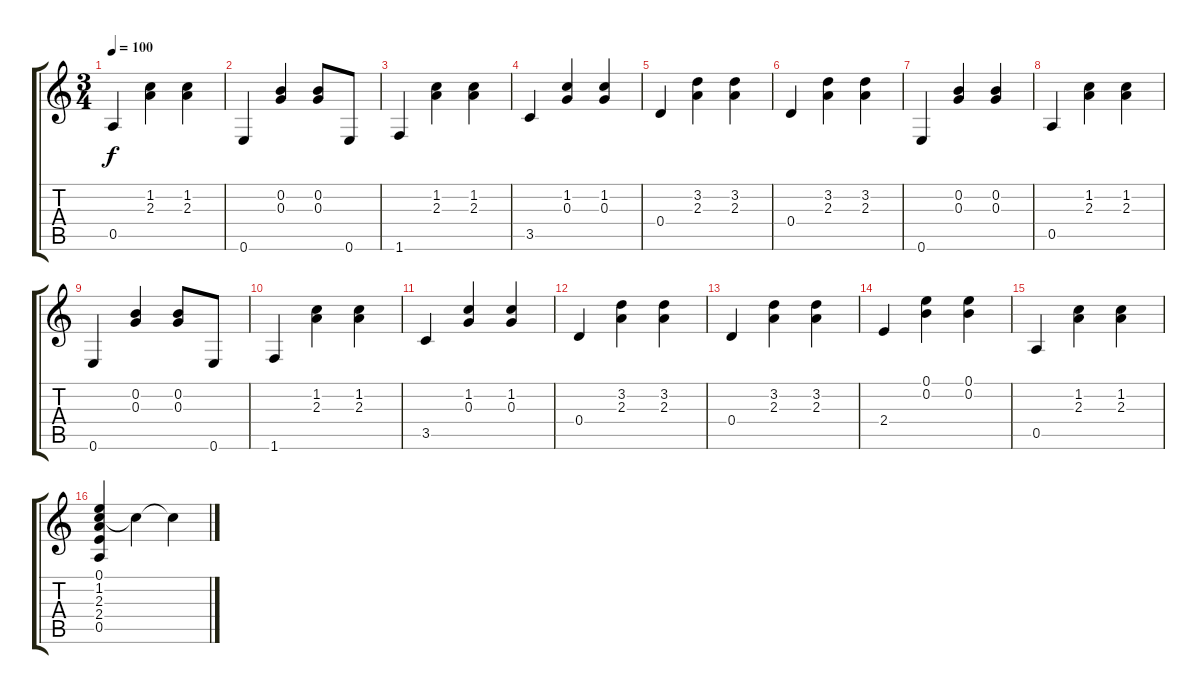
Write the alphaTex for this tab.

\track "" {instrument acousticguitarnylon}
\staff {score tabs}
\tuning (E4 B3 G3 D3 A2 E2) {hide}
\ts (3 4)
\tempo 100
\clef g2
\ks c
0.5.4{dy f} (1.2 2.3).4 (1.2 2.3).4 |
0.6.4 (0.2 0.3).4 (0.2 0.3).8 0.6.8 |
1.6.4 (1.2 2.3).4 (1.2 2.3).4 |
3.5.4 (1.2 0.3).4 (1.2 0.3).4 |
0.4.4 (3.2 2.3).4 (3.2 2.3).4 |
0.4.4 (3.2 2.3).4 (3.2 2.3).4 |
0.6.4 (0.2 0.3).4 (0.2 0.3).4 |
0.5.4 (1.2 2.3).4 (1.2 2.3).4 |
0.6.4 (0.2 0.3).4 (0.2 0.3).8 0.6.8 |
1.6.4 (1.2 2.3).4 (1.2 2.3).4 |
3.5.4 (1.2 0.3).4 (1.2 0.3).4 |
0.4.4 (3.2 2.3).4 (3.2 2.3).4 |
0.4.4 (3.2 2.3).4 (3.2 2.3).4 |
2.4.4 (0.1 0.2).4 (0.1 0.2).4 |
0.5.4 (1.2 2.3).4 (1.2 2.3).4 |
(0.1 1.2 2.3 2.4 0.5).4 1.2{t}.4 1.2{t}.4
